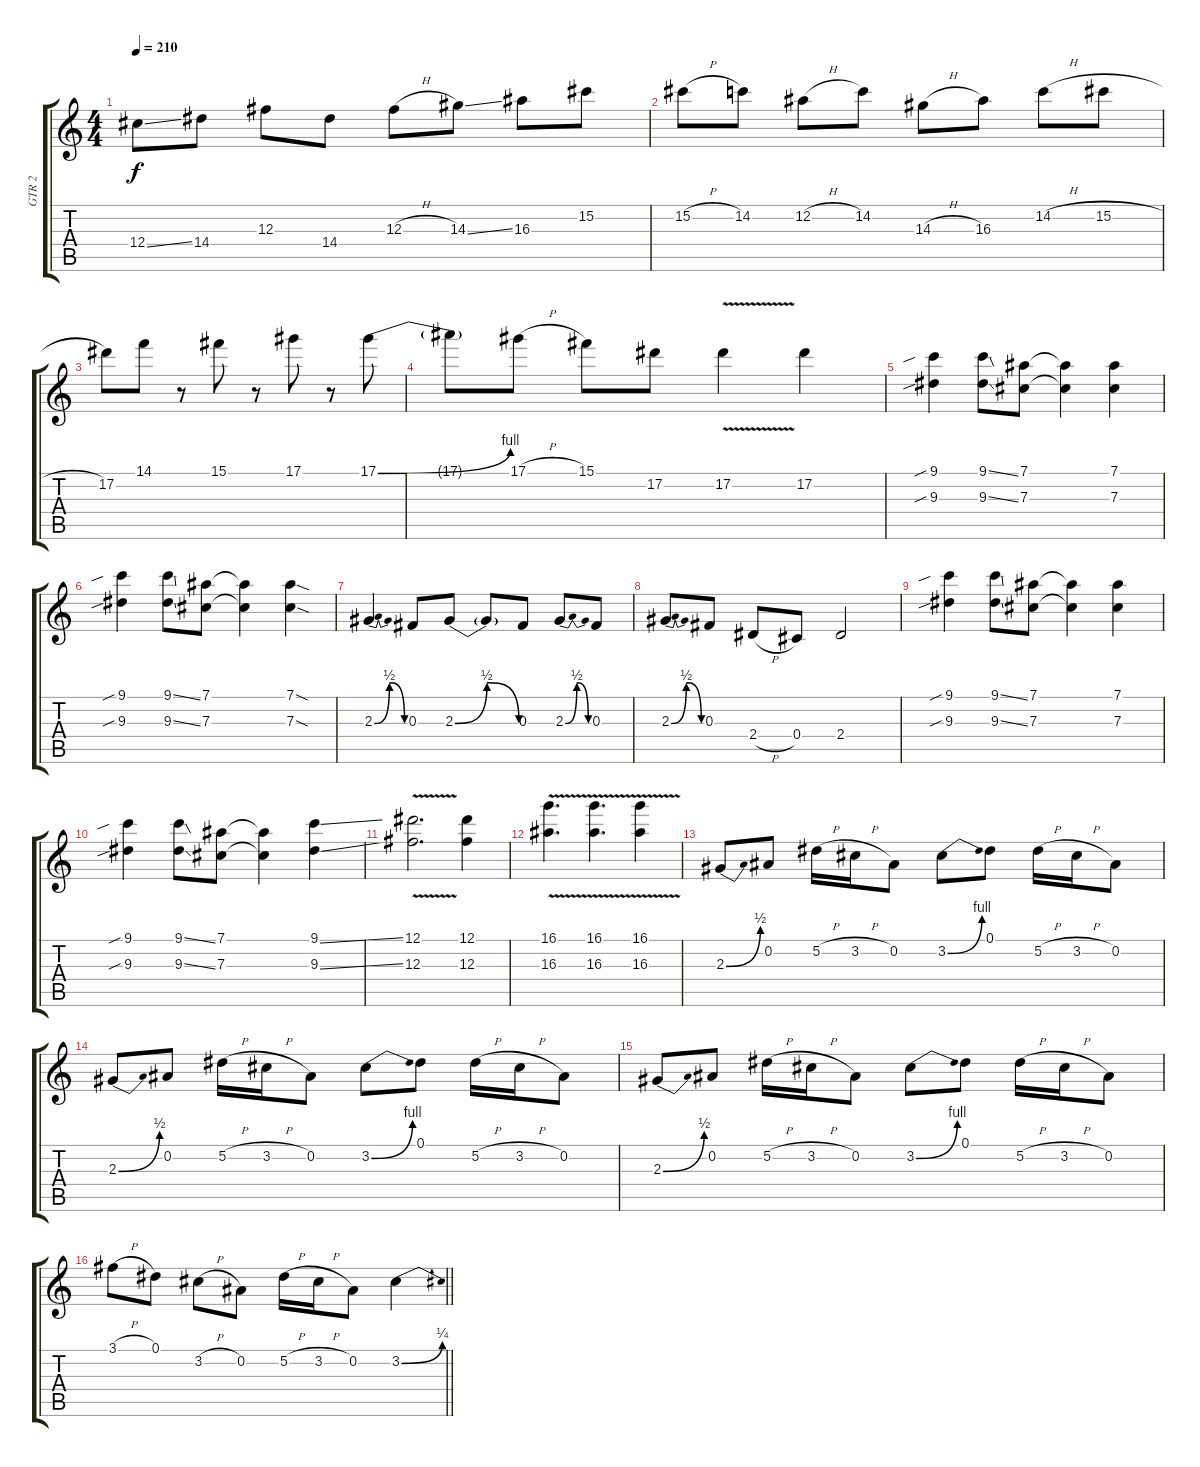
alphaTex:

\track ("GTR 2" "GTR 2") {instrument distortionguitar}
\staff {score tabs}
\tuning (Eb4 Bb3 Gb3 Db3 Ab2 Eb2) {hide}
\ts (4 4)
\tempo 210
\clef g2
\ks c
12.4{ss}.8{dy f} 14.4.8 12.3.8 14.4.8 12.3{h}.8 14.3{ss}.8 16.3.8 15.2.8 |
15.2{h}.8 14.2.8 12.2{h}.8 14.2.8 14.3{h}.8 16.3.8 14.2{h}.8 15.2{h}.8 |
17.2.8 14.1.8 r.8 15.1.8 r.8 17.1.8 r.8 17.1{be (bend 0 0 60 4)}.8 |
17.1{t}.8 17.1{h}.8 15.1.8 17.2.8 17.2{v}.4 17.2.4 |
(9.1{sib} 9.3{sib}).4 (9.1{ss} 9.3{ss}).8 (7.1 7.3).8 (7.1{t} 7.3{t}).4 (7.1 7.3).4 |
(9.1{sib} 9.3{sib}).4 (9.1{ss} 9.3{ss}).8 (7.1 7.3).8 (7.1{t} 7.3{t}).4 (7.1{sod} 7.3{sod}).4 |
2.3{be (bendrelease 0 0 30 2 30 2 60 0)}.4 0.3.8 2.3{be (bendrelease 0 0 30 2 30 2 60 0)}.8 2.3{t}.8 0.3.8 2.3{be (bendrelease 0 0 30 2 30 2 60 0)}.8 0.3.8 |
2.3{be (bendrelease 0 0 30 2 30 2 60 0)}.8 0.3.8 2.4{h}.8 0.4.8 2.4.2 |
(9.1{sib} 9.3{sib}).4 (9.1{ss} 9.3{ss}).8 (7.1 7.3).8 (7.1{t} 7.3{t}).4 (7.1 7.3).4 |
(9.1{sib} 9.3{sib}).4 (9.1{ss} 9.3{ss}).8 (7.1 7.3).8 (7.1{t} 7.3{t}).4 (9.1{ss} 9.3{ss}).4 |
(12.1{v} 12.3{v}).2{d} (12.1 12.3).4 |
(16.1{v} 16.3{v}).4{d} (16.1{v} 16.3{v}).4{d} (16.1{v} 16.3{v}).4 |
2.3{be (bend 0 0 60 2)}.8 0.2.8 5.2{h}.16 3.2{h}.16 0.2.8 3.2{be (bend 0 0 60 4)}.8 0.1.8 5.2{h}.16 3.2{h}.16 0.2.8 |
2.3{be (bend 0 0 60 2)}.8 0.2.8 5.2{h}.16 3.2{h}.16 0.2.8 3.2{be (bend 0 0 60 4)}.8 0.1.8 5.2{h}.16 3.2{h}.16 0.2.8 |
2.3{be (bend 0 0 60 2)}.8 0.2.8 5.2{h}.16 3.2{h}.16 0.2.8 3.2{be (bend 0 0 60 4)}.8 0.1.8 5.2{h}.16 3.2{h}.16 0.2.8 |
\barLineRight lightlight
3.1{h}.8 0.1.8 3.2{h}.8 0.2.8 5.2{h}.16 3.2{h}.16 0.2.8 3.2{be (bend 0 0 60 1)}.4
